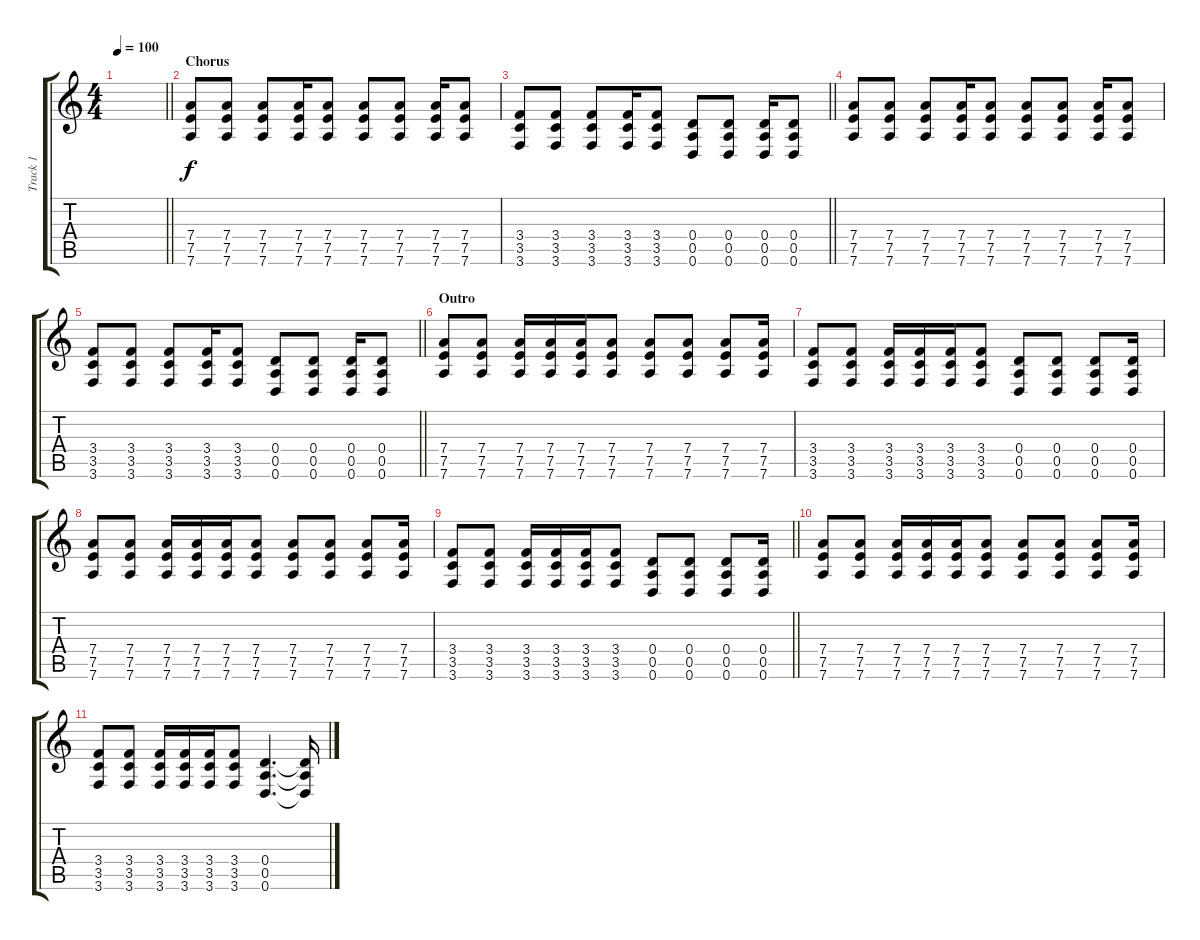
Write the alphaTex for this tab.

\track ("Track 1" "Track 1") {instrument overdrivenguitar}
\staff {score tabs}
\tuning (E4 B3 G3 D3 A2 D2) {hide}
\ts (4 4)
\tempo 100
\clef g2
\barLineRight lightlight
\ks c
|
\section ("" "Chorus")
(7.4 7.5 7.6).8 (7.4 7.5 7.6).8 (7.4 7.5 7.6).8 (7.4 7.5 7.6).16 (7.4 7.5 7.6).8 (7.4 7.5 7.6).8 (7.4 7.5 7.6).8 (7.4 7.5 7.6).16 (7.4 7.5 7.6).8 |
\barLineRight lightlight
(3.4 3.5 3.6).8 (3.4 3.5 3.6).8 (3.4 3.5 3.6).8 (3.4 3.5 3.6).16 (3.4 3.5 3.6).8 (0.4 0.5 0.6).8 (0.4 0.5 0.6).8 (0.4 0.5 0.6).16 (0.4 0.5 0.6).8 |
(7.4 7.5 7.6).8 (7.4 7.5 7.6).8 (7.4 7.5 7.6).8 (7.4 7.5 7.6).16 (7.4 7.5 7.6).8 (7.4 7.5 7.6).8 (7.4 7.5 7.6).8 (7.4 7.5 7.6).16 (7.4 7.5 7.6).8 |
\barLineRight lightlight
(3.4 3.5 3.6).8 (3.4 3.5 3.6).8 (3.4 3.5 3.6).8 (3.4 3.5 3.6).16 (3.4 3.5 3.6).8 (0.4 0.5 0.6).8 (0.4 0.5 0.6).8 (0.4 0.5 0.6).16 (0.4 0.5 0.6).8 |
\section ("" "Outro")
(7.4 7.5 7.6).8 (7.4 7.5 7.6).8 (7.4 7.5 7.6).16 (7.4 7.5 7.6).16 (7.4 7.5 7.6).16 (7.4 7.5 7.6).8 (7.4 7.5 7.6).8 (7.4 7.5 7.6).8 (7.4 7.5 7.6).8 (7.4 7.5 7.6).16 |
(3.4 3.5 3.6).8 (3.4 3.5 3.6).8 (3.4 3.5 3.6).16 (3.4 3.5 3.6).16 (3.4 3.5 3.6).16 (3.4 3.5 3.6).8 (0.4 0.5 0.6).8 (0.4 0.5 0.6).8 (0.4 0.5 0.6).8 (0.4 0.5 0.6).16 |
(7.4 7.5 7.6).8 (7.4 7.5 7.6).8 (7.4 7.5 7.6).16 (7.4 7.5 7.6).16 (7.4 7.5 7.6).16 (7.4 7.5 7.6).8 (7.4 7.5 7.6).8 (7.4 7.5 7.6).8 (7.4 7.5 7.6).8 (7.4 7.5 7.6).16 |
\barLineRight lightlight
(3.4 3.5 3.6).8 (3.4 3.5 3.6).8 (3.4 3.5 3.6).16 (3.4 3.5 3.6).16 (3.4 3.5 3.6).16 (3.4 3.5 3.6).8 (0.4 0.5 0.6).8 (0.4 0.5 0.6).8 (0.4 0.5 0.6).8 (0.4 0.5 0.6).16 |
(7.4 7.5 7.6).8 (7.4 7.5 7.6).8 (7.4 7.5 7.6).16 (7.4 7.5 7.6).16 (7.4 7.5 7.6).16 (7.4 7.5 7.6).8 (7.4 7.5 7.6).8 (7.4 7.5 7.6).8 (7.4 7.5 7.6).8 (7.4 7.5 7.6).16 |
(3.4 3.5 3.6).8 (3.4 3.5 3.6).8 (3.4 3.5 3.6).16 (3.4 3.5 3.6).16 (3.4 3.5 3.6).16 (3.4 3.5 3.6).8 (0.4 0.5 0.6).4{d} (0.4{t} 0.5{t} 0.6{t}).16
